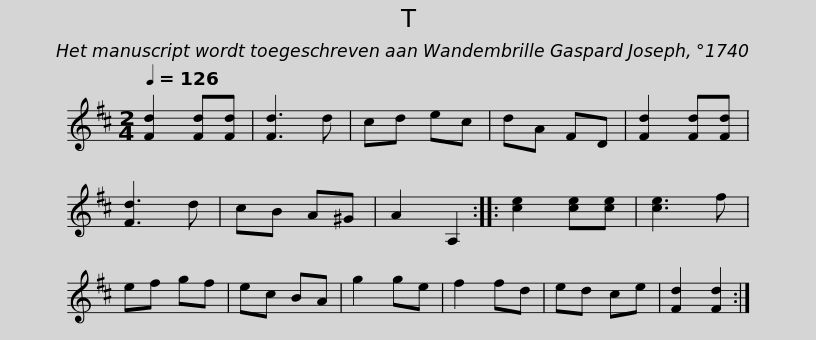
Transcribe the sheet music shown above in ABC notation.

X:1
L:1/8
Q:1/4=126
M:2/4
I:linebreak $
K:D
V:1 treble
V:1
 [Fd]2 [Fd][Fd] | [Fd]3 d | cd ec | dA FD | [Fd]2 [Fd][Fd] | %5
 [Fd]3 d | cB A^G | A2 A,2 ::$ [ce]2 [ce][ce] | [ce]3 f | %10
 ef gf | ec BA | g2 ge | f2 fd | ed ce | %15
 [Fd]2 [Fd]2 :| %16
